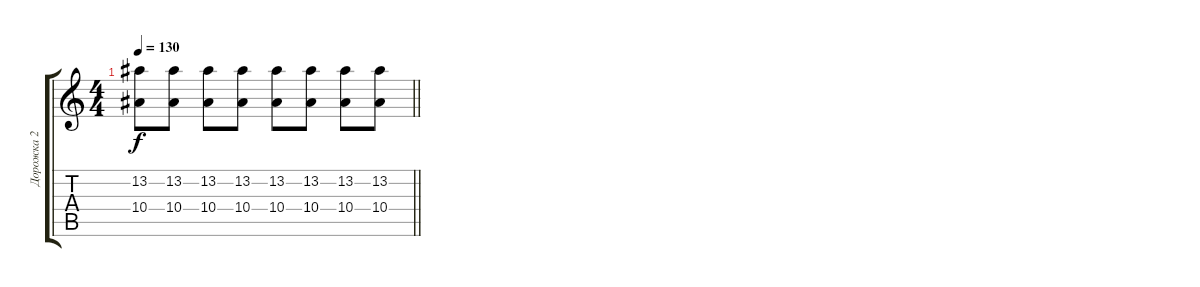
\track ("Дорожка 2" "Дорожка 2") {instrument electricguitarjazz}
\staff {score tabs}
\tuning (D4 A3 F3 C3 G2 D2) {hide}
\ts (4 4)
\tempo 130
\clef g2
\barLineRight lightlight
\ks c
(13.2 10.4).8{dy f} (13.2 10.4).8 (13.2 10.4).8 (13.2 10.4).8 (13.2 10.4).8 (13.2 10.4).8 (13.2 10.4).8 (13.2 10.4).8
